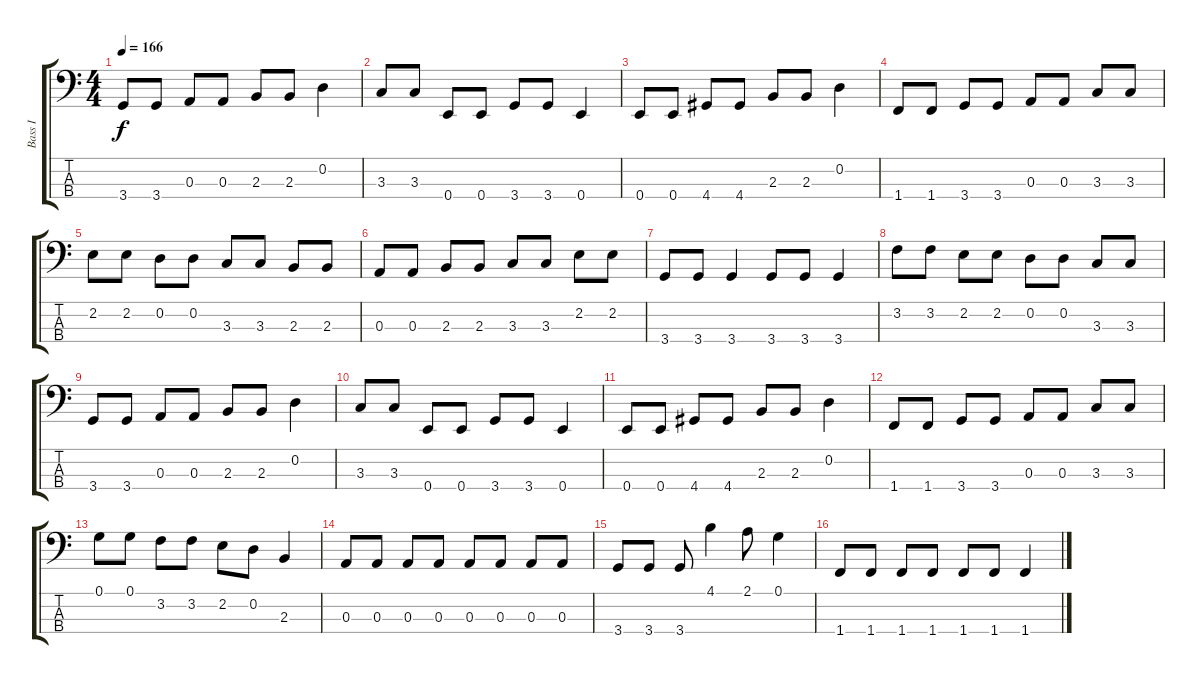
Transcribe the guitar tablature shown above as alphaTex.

\track ("Bass I" "Bass I") {instrument electricbassfinger}
\staff {score tabs}
\tuning (G2 D2 A1 E1) {hide}
\ts (4 4)
\tempo 166
\clef f4
\ks c
3.4.8{dy f} 3.4.8 0.3.8 0.3.8 2.3.8 2.3.8 0.2.4 |
3.3.8 3.3.8 0.4.8 0.4.8 3.4.8 3.4.8 0.4.4 |
0.4.8 0.4.8 4.4.8 4.4.8 2.3.8 2.3.8 0.2.4 |
1.4.8 1.4.8 3.4.8 3.4.8 0.3.8 0.3.8 3.3.8 3.3.8 |
2.2.8 2.2.8 0.2.8 0.2.8 3.3.8 3.3.8 2.3.8 2.3.8 |
0.3.8 0.3.8 2.3.8 2.3.8 3.3.8 3.3.8 2.2.8 2.2.8 |
3.4.8 3.4.8 3.4.4 3.4.8 3.4.8 3.4.4 |
3.2.8 3.2.8 2.2.8 2.2.8 0.2.8 0.2.8 3.3.8 3.3.8 |
3.4.8 3.4.8 0.3.8 0.3.8 2.3.8 2.3.8 0.2.4 |
3.3.8 3.3.8 0.4.8 0.4.8 3.4.8 3.4.8 0.4.4 |
0.4.8 0.4.8 4.4.8 4.4.8 2.3.8 2.3.8 0.2.4 |
1.4.8 1.4.8 3.4.8 3.4.8 0.3.8 0.3.8 3.3.8 3.3.8 |
0.1.8 0.1.8 3.2.8 3.2.8 2.2.8 0.2.8 2.3.4 |
0.3.8 0.3.8 0.3.8 0.3.8 0.3.8 0.3.8 0.3.8 0.3.8 |
3.4.8 3.4.8 3.4.8 4.1.4 2.1.8 0.1.4 |
1.4.8 1.4.8 1.4.8 1.4.8 1.4.8 1.4.8 1.4.4
